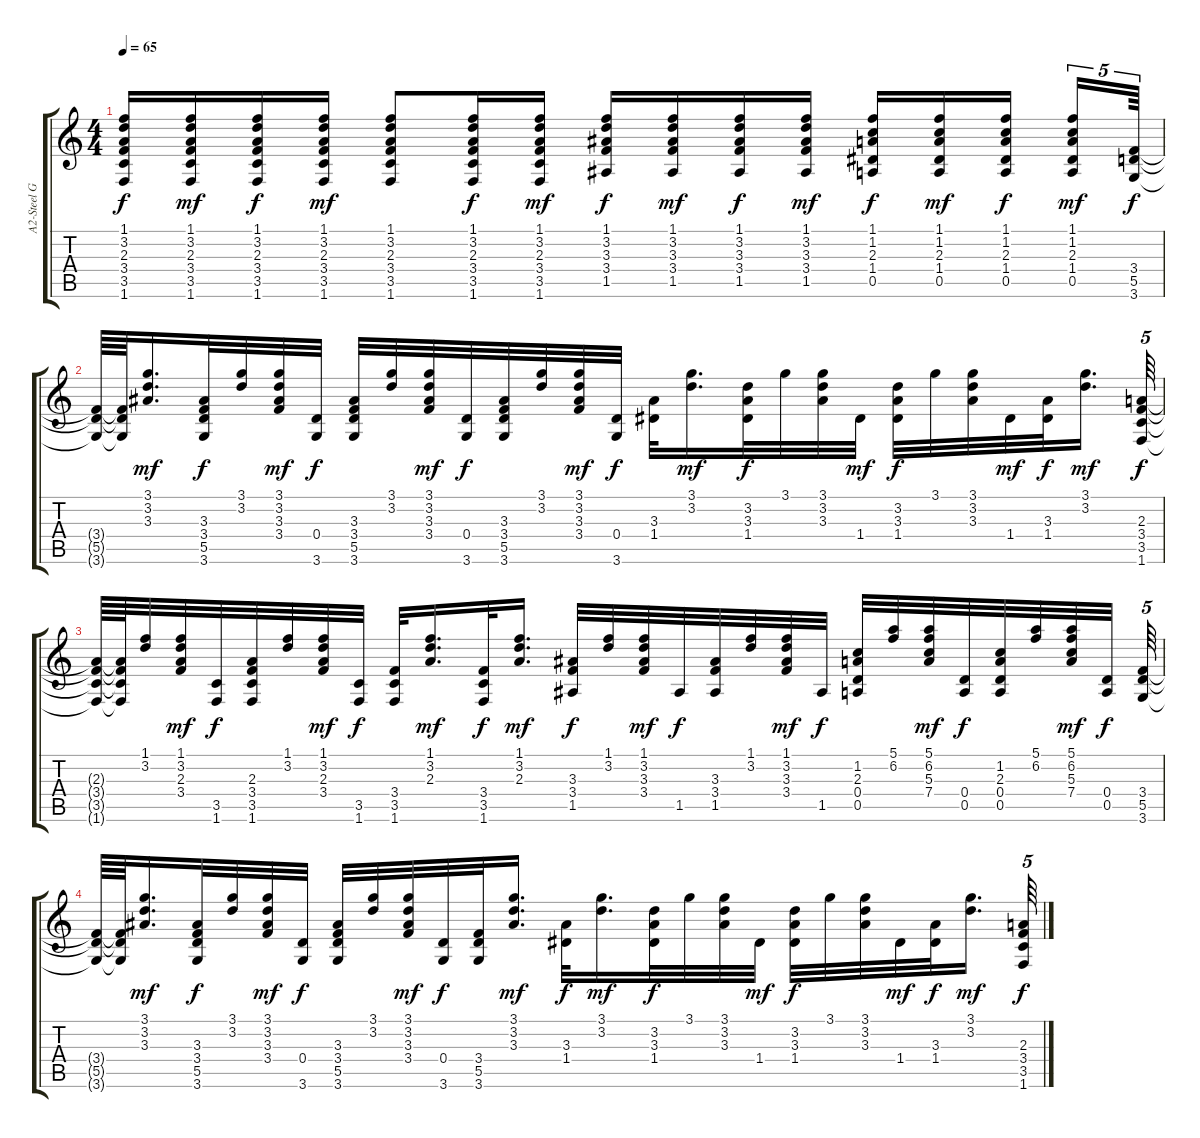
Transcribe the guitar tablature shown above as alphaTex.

\track ("A2-Steel Gt.2  " "A2-Steel G") {instrument acousticguitarsteel}
\staff {score tabs}
\tuning (E4 B3 G3 D3 A2 E2) {hide}
\ts (4 4)
\tempo 65
\clef g2
\ks c
(1.1 3.2 2.3 3.4 3.5 1.6).16{dy f} (1.1 3.2 2.3 3.4 3.5 1.6).16{dy mf} (1.1 3.2 2.3 3.4 3.5 1.6).16{dy f} (1.1 3.2 2.3 3.4 3.5 1.6).16{dy mf} (1.1 3.2 2.3 3.4 3.5 1.6).8 (1.1 3.2 2.3 3.4 3.5 1.6).16{dy f} (1.1 3.2 2.3 3.4 3.5 1.6).16{dy mf} (1.1 3.2 3.3 3.4 1.5).16{dy f} (1.1 3.2 3.3 3.4 1.5).16{dy mf} (1.1 3.2 3.3 3.4 1.5).16{dy f} (1.1 3.2 3.3 3.4 1.5).16{dy mf} (1.1 1.2 2.3 1.4 0.5).16{dy f} (1.1 1.2 2.3 1.4 0.5).16{dy mf} (1.1 1.2 2.3 1.4 0.5).16{dy f} (1.1 1.2 2.3 1.4 0.5).16{tu (5 4) dy mf} (3.4 5.5 3.6).64{tu (5 4) dy f} |
(3.4{t} 5.5{t} 3.6{t}).64 (3.4{t} 5.5{t} 3.6{t}).64 (3.1 3.2 3.3).16{d dy mf} (3.3 3.4 5.5 3.6).32{dy f} (3.1 3.2).32 (3.1 3.2 3.3 3.4).32{dy mf} (0.4 3.6).32{dy f} (3.3 3.4 5.5 3.6).32 (3.1 3.2).32 (3.1 3.2 3.3 3.4).32{dy mf} (0.4 3.6).32{dy f} (3.3 3.4 5.5 3.6).32 (3.1 3.2).32 (3.1 3.2 3.3 3.4).32{dy mf} (0.4 3.6).32{dy f} (3.3 1.4).32 (3.1 3.2).16{d dy mf} (3.2 3.3 1.4).32{dy f} 3.1.32 (3.1 3.2 3.3).32 1.4.32{dy mf} (3.2 3.3 1.4).32{dy f} 3.1.32 (3.1 3.2 3.3).32 1.4.32{dy mf} (3.3 1.4).32{dy f} (3.1 3.2).16{d dy mf} (2.3 3.4 3.5 1.6).64{tu (5 4) dy f} |
(2.3{t} 3.4{t} 3.5{t} 1.6{t}).64 (2.3{t} 3.4{t} 3.5{t} 1.6{t}).64 (1.1 3.2).32 (1.1 3.2 2.3 3.4).32{dy mf} (3.5 1.6).32{dy f} (2.3 3.4 3.5 1.6).32 (1.1 3.2).32 (1.1 3.2 2.3 3.4).32{dy mf} (3.5 1.6).32{dy f} (3.4 3.5 1.6).32 (1.1 3.2 2.3).16{d dy mf} (3.4 3.5 1.6).32{dy f} (1.1 3.2 2.3).16{d dy mf} (3.3 3.4 1.5).32{dy f} (1.1 3.2).32 (1.1 3.2 3.3 3.4).32{dy mf} 1.5.32{dy f} (3.3 3.4 1.5).32 (1.1 3.2).32 (1.1 3.2 3.3 3.4).32{dy mf} 1.5.32{dy f} (1.2 2.3 0.4 0.5).32 (5.1 6.2).32 (5.1 6.2 5.3 7.4).32{dy mf} (0.4 0.5).32{dy f} (1.2 2.3 0.4 0.5).32 (5.1 6.2).32 (5.1 6.2 5.3 7.4).32{dy mf} (0.4 0.5).32{dy f} (3.4 5.5 3.6).64{tu (5 4)} |
(3.4{t} 5.5{t} 3.6{t}).64 (3.4{t} 5.5{t} 3.6{t}).64 (3.1 3.2 3.3).16{d dy mf} (3.3 3.4 5.5 3.6).32{dy f} (3.1 3.2).32 (3.1 3.2 3.3 3.4).32{dy mf} (0.4 3.6).32{dy f} (3.3 3.4 5.5 3.6).32 (3.1 3.2).32 (3.1 3.2 3.3 3.4).32{dy mf} (0.4 3.6).32{dy f} (3.4 5.5 3.6).32 (3.1 3.2 3.3).16{d dy mf} (3.3 1.4).32{dy f} (3.1 3.2).16{d dy mf} (3.2 3.3 1.4).32{dy f} 3.1.32 (3.1 3.2 3.3).32 1.4.32{dy mf} (3.2 3.3 1.4).32{dy f} 3.1.32 (3.1 3.2 3.3).32 1.4.32{dy mf} (3.3 1.4).32{dy f} (3.1 3.2).16{d dy mf} (2.3 3.4 3.5 1.6).64{tu (5 4) dy f}
